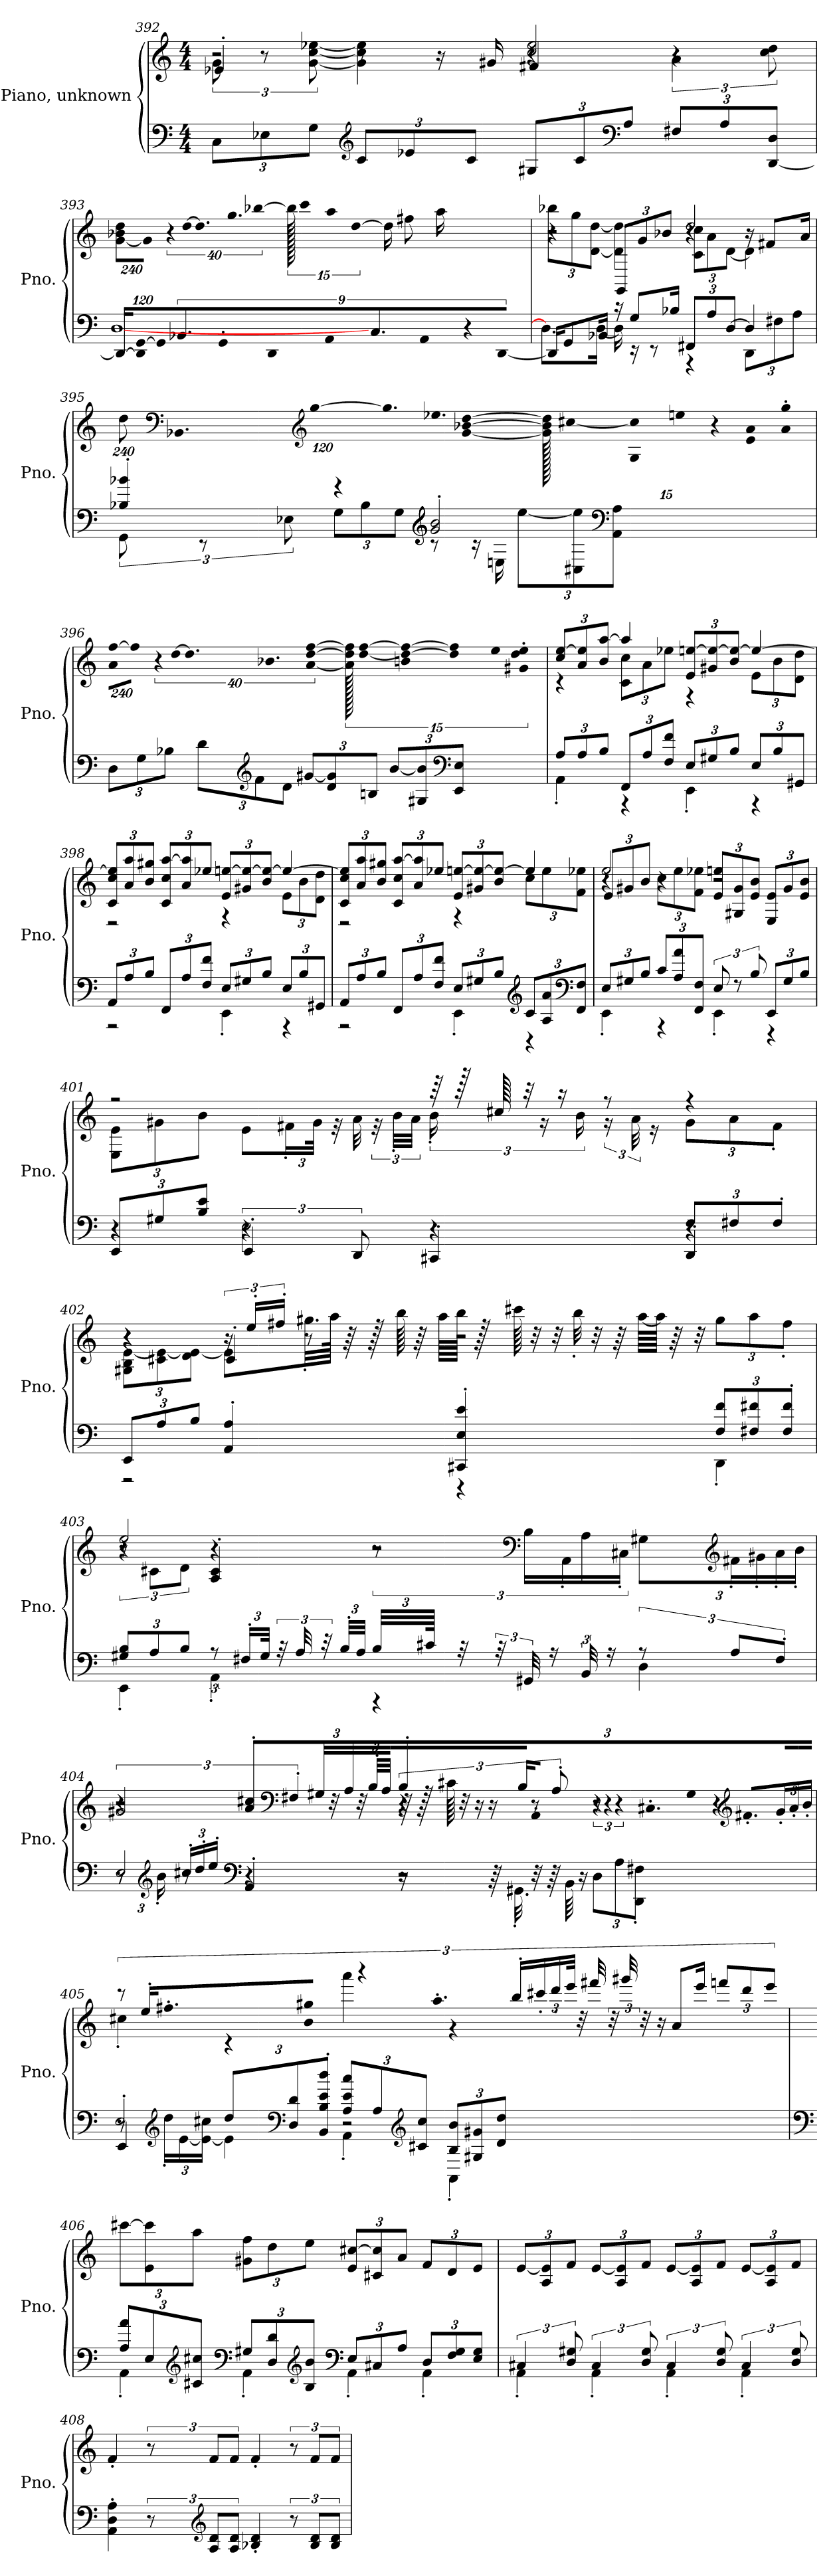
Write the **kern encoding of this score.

**kern	**kern
*part1	*part1
*staff2	*staff1
*I"Piano, unknown	*
*I'Pno.	*
*clefF4	*clefG2
*k[]	*k[]
*M4/4	*M4/4
*Xbrackettup	*
=392	=392
*	*^
*	*	*^
12C\L	2r	12g\	4e-X'/
12E-X\	.	12r	.
12G\J	.	[12g\ [12cc\ [12ee-X\	.
*clefG2	*	*	*
12c/L	.	4g\] 4cc\] 4ee-\]	8r
12e-X/	.	.	.
.	.	.	16r
12c/J	.	.	.
.	.	.	16g#X/
12G#X/L	2cc/ 2ee-/	4r	4f#X/
12c/	.	.	.
*clefF4	*	*	*
12A/J	.	.	.
12F#X/L	.	6a\	4r
12A/	.	.	.
[12DD/ 12D/J	.	12cc\ 12dd\	.
*	*v	*v	*v
!!LO:LB:g=z
=393	=393
*brackettup	*
*	*^
!LO:N:vis=16	!LO:N:vis=16	!
*^	*v	*v
1920%107DD/LL_	[1D	[1920%137g\ 1920%137b-X\ 1920%137dd\LL
!LO:N:vis=16	!	!
1920%107DD/] [1920%107GG/	.	.
!	!	!LO:N:vis=16
.	.	1920%137g\JJ]
!LO:N:vis=16	!	!
1920%107GG/J]	.	.
!	!	!LO:N:vis=32
.	.	640%23r
9.BB-X/	.	.
!	!	!LO:N:vis=32
.	.	[640%23dd\KLL
!	!	!LO:N:vis=16.
.	.	960%103dd\]
!	!	!LO:N:vis=16.
.	.	960%103gg\
!LO:N:vis=8	!	!
640%71GG'/	.	.
.	.	[240%17bb-X\J
!LO:N:vis=8	!	!
640%71DD/	.	.
.	.	1920bb-\]
*	*	*Xbrackettup
.	.	12ccc\L
!LO:N:vis=8	!	!
640%71AA/	.	.
.	.	12aa\
9.C/	.	.
.	.	[12dd\J
.	.	16dd\KL]
.	.	8ff#X\
!LO:N:vis=16	!	!
1920%107AA/Jk	.	.
!LO:N:vis=16	!	!
1920%107r	.	.
.	.	16aa\Jk
!LO:N:vis=16	!	!
[1920%107DD/	.	.
.	1920ryy	.
=394	=394	=394
*	*	*^
*	*	*	*^
16DD/KL]	8.D\L]	2r	12bb-X\L	4r
8GG/	.	.	.	.
.	.	.	12gg\	.
.	.	.	[12d\ [12dd\J	.
16BB-X/Jk	[16D\Jk	.	.	.
16r	16D\]	.	4d\] 4dd\]	12GG/L
8G/L	16r	.	.	.
.	.	.	.	12g/
.	8r	.	.	.
.	.	.	.	12b-X/J
16B-X/Jk	.	.	.	.
*Xbrackettup	*	*	*	*
12FF#X/L	4r	2dd/	12c\ 12cc\L	4r
12A/	.	.	12a\	.
[12D/J	.	.	[12d\J	.
4D/]	12DD\L	.	4d\]	16r
.	.	.	.	8f#X/L
.	12F#X\	.	.	.
.	12A\J	.	.	.
.	.	.	.	16a/Jk
*	*	*v	*v	*v
!!LO:LB:g=z
=395	=395	=395
*	*brackettup	*
*	*	*^
*	*	*	*^
!	!	!LO:N:vis=16	!	!
*	*	*v	*v	*v
4B-X/' 4b-X/'	12GG\	1920%137dd\LL
*	*	*clefF4
!	!	!LO:N:vis=16.
.	.	960%103BB-X\
.	12r	.
.	12E-X\	.
*	*	*clefG2
!	!	!LO:N:vis=32
.	.	[640%23gg\K
!	!	!LO:N:vis=16.
.	.	960%103gg\]
*	*Xbrackettup	*
4r	12G\L	.
!	!	!LO:N:vis=16.
.	.	960%103ee-X\
.	12B-\	.
.	12G\J	.
.	.	[240%17g\ [240%17b-X\ [240%17dd\J
*clefG2	*	*
2g/' 2b-/'	8r	1920g\] 1920b-\] 1920dd\]
.	.	[12cc#X/L
.	.	12G/ 12cc#/]
.	16r	.
.	.	12een/J
.	16En\	.
.	[12ee\L	.
*	*	*brackettup
.	.	12r
.	12C#X\ 12ee\]	.
.	.	12e\ 12a\L
*clefF4	*	*
.	12AA\ 12A\J	.
.	.	12a\' 12gg\'J
1920ryy	1920ryy	.
!!LO:LB:g=z
=396	=396	=396
!	!	!LO:N:vis=16
*v	*v	*
12D\L	1920%137a\ [1920%137ff\LL
!	!LO:N:vis=16
.	1920%137ff\JJ]
12G\	.
!	!LO:N:vis=32
.	640%23r
12B-X\J	.
!	!LO:N:vis=32
.	[640%23dd\KLL
!	!LO:N:vis=16.
.	960%103dd\]
12d\L	.
!	!LO:N:vis=16.
.	960%103b-X\
*clefG2	*
12f\	.
12d\J	.
.	[240%17a\ [240%17dd\ [240%17ff\J
[12g#X/L	1920a\] 1920dd\] 1920ff\]
.	[6dd\ [6ff\
12d/ 12g#/]	.
12Bn/J	.
.	12bn\ 12dd\_ 12ff\_L
[12b/L	.
.	12dd\] 12ff\]
12G#X/ 12b/]	.
.	12ee\
*clefF4	*
12EE/ 12E/J	.
.	12g#X\' 12dd\' 12ee\'J
1920ryy	.
=397	=397
*^	*
*	*	*Xbrackettup
*	*	*^
12A/L	4AA'\	12cc/ [12ee/L	4r
12A/	.	12a/ 12ee/]	.
12B/J	.	12b/ [12aa/J	.
12FF/L	4r	4aa/]	12c\ 12cc\L
12A/	.	.	12a\
12F/ 12f/J	.	.	12ee-X\J
12E/L	4EE'\	12e/ [12een/L	4r
12G#X/	.	12g#X/ 12ee/_	.
12B/J	.	12b/ 12ee/_J	.
12E/L	4r	4ee/_	12e\L
12B/	.	.	12b\
12GG#X/J	.	.	12d\ 12dd\J
!!LO:PB:g=z	!!
=398	=398	=398	=398
12AA/L	2r	12c/ 12cc/ 12ee/]L	2r
12A/	.	12a/ 12aa/	.
12B/J	.	12b/ 12gg#X/J	.
12FF/L	.	12c/ 12cc/ [12aa/L	.
12A/	.	12a/ 12aa/]	.
12F/ 12f/J	.	12ee-X/J	.
12E/L	4EE'\	12e/ [12een/L	4r
12G#X/	.	12g#X/ 12ee/_	.
12B/J	.	12b/ 12ee/_J	.
12E/L	4r	4ee/_	12e\L
12B/	.	.	12b\
12GG#X/J	.	.	12d\ 12dd\J
=399	=399	=399	=399
12AA/L	2r	12c/ 12cc/ 12ee/]L	2r
12A/	.	12a/ 12aa/	.
12B/J	.	12b/ 12gg#X/J	.
12FF/L	.	12c/ 12cc/ [12aa/L	.
12A/	.	12a/ 12aa/]	.
12F/ 12f/J	.	12ee-X/J	.
12E/L	4EE'\	12e/ [12een/L	4r
12G#X/	.	12g#X/ 12ee/_	.
12B/J	.	12b/ 12ee/_J	.
*clefG2	*	*	*
12c/L	4r	4ee/]	12cc\L
12A/ 12a/	.	.	12ee\
*clefF4	*	*	*
12FF/ 12F/J	.	.	12f\ 12ee-X\J
!!LO:LB:g=z
=400	=400	=400	=400
*	*	*	*^
12E/L	4EE'\	2ee/	4r	12e/L
12G#X/	.	.	.	12g#X/
12B/J	.	.	.	12b/J
12c/L	4r	.	12cc\L	4r
12A/ 12a/	.	.	12ee\	.
12FF/ 12F/J	.	.	12f\ 12ee-X\J	.
*brackettup	*	*	*	*
12E/	4EE'\	2r	2r	12e/ 12een/L
12r	.	.	.	12G#X/ 12g#/
12B/	.	.	.	12e/ 12b/J
*Xbrackettup	*	*	*	*
12EE/L	4r	.	.	12E/ 12e/L
12G#/	.	.	.	12g#/
12B/J	.	.	.	12e/ 12b/J
*	*	*	*v	*v
=401	=401	=401	=401
*	*^	*	*
12EE/L	4r	4r	2r	12E\ 12e\L
12G#X/	.	.	.	12g#X\
12B/ 12e/J	.	.	.	12b\J
*brackettup	*	*	*	*
6r	2E\	4EE'/	.	12e\L
.	.	.	.	24f#X'\L
*	*	*	*	*brackettup
.	.	.	.	48g#\JJk
.	.	.	.	48r
12DD/	.	.	.	48a\
.	.	.	.	48r
.	.	.	.	48b'\LLL
.	.	.	.	48a\JJJ
4r	.	4CC#X'/	64r	24b'\
.	.	.	128r	.
.	.	.	128cc#X/	.
.	.	.	32r	.
.	.	.	.	24r
.	.	.	16r	.
.	.	.	.	24b\
.	.	.	8r	24r
.	.	.	.	48a\
.	.	.	.	16r
*Xbrackettup	*	*	*	*Xbrackettup
12F/L	4r	4DD'/	4r	12g#\L
12F#X/	.	.	.	12a\
12F#'/J	.	.	.	12f#'\J
*	*v	*v	*	*
!!LO:LB:g=z
=402	=402	=402	=402
*	*	*	*^
12EE/L	2r	4r	12G#X\ 12B\ [12e\L	4r
12A/	.	.	12c#X\ 12e\_	.
12B/J	.	.	12d\ 12e\_J	.
*	*	*brackettup	*	*
4AA/' 4A/'	.	24r	8e\L]	4c#'/
.	.	24ee'/LL	.	.
.	.	24ff#X'/JJ	.	.
.	.	8r	32.gg#X'\LL	.
.	.	.	64aa\JJJk	.
.	.	.	64r	.
.	.	.	128r	.
.	.	.	128bb\	.
.	.	.	64r	.
.	.	.	64aa\LLLL	.
4CC#X/' 4E/' 4e/'	4r	2r	64bb\JJJJ	2r
.	.	.	128r	.
.	.	.	128ccc#X\	.
.	.	.	32r	.
.	.	.	32r	.
.	.	.	32bb'\	.
.	.	.	32r	.
.	.	.	64r	.
.	.	.	[64aa\LLLL	.
.	.	.	64aa\JJJJ]	.
.	.	.	64r	.
.	.	.	32r	.
*	*	*	*Xbrackettup	*
12F/ 12f/L	4DD'\	.	12gg#\L	.
12F#X/ 12f#X/	.	.	12aa\	.
12F#/' 12f#/'J	.	.	12ff#'\J	.
!!LO:LB:g=z	!!	!!
=403	=403	=403	=403	=403
*	*	*	*brackettup	*
12G#X/ 12B/L	4EE'\	2ee/	12r	4r
12A/	.	.	12c#X\L	.
12B/J	.	.	12d\J	.
*brackettup	*	*	*	*
12r	4AA'\	.	4r	4A/' 4c#/'
24F#X'/LL	.	.	.	.
48G#/JJk	.	.	.	.
48r	.	.	.	.
48A/	.	.	.	.
48r	.	.	.	.
48B'/LLL	.	.	.	.
48A/JJJ	.	.	.	.
*Xbrackettup	*	*	*	*
48B/LLL	4r	2r	12r	2r
96c#X/JJJk	.	.	.	.
32r	.	.	.	.
*brackettup	*	*	*	*
48r	.	.	.	.
*	*	*clefF4	*	*
48GG#X/	.	.	24B\LL	.
16r	.	.	.	.
*	*	*	*Xbrackettup	*
.	.	.	24AA'\	.
48BB/	.	.	24A\	.
16r	.	.	.	.
.	.	.	24C#X'\JJ	.
12r	4D\	.	12G#X\L	.
*	*	*clefG2	*	*
12A/L	.	.	24f#X'\L	.
.	.	.	24g#X'\	.
12F#'/J	.	.	24a'\	.
.	.	.	24b'\JJ	.
!!LO:LB:g=z	!!	!!
=404	=404	=404	=404	=404
*	*^	*	*	*
*	*	*	*	*	*brackettup
8r	12r	2E/	4r	2r	3g#X/
*clefG2	*	*	*	*	*
.	24b'\	.	.	.	.
*Xbrackettup	*	*	*	*	*
24cc#X'/LL	8r	.	.	.	.
24dd'/	.	.	.	.	.
24ee'/JJ	.	.	.	.	.
*clefF4	*	*	*	*	*
4AA'/	4r	.	8a/' 8cc#X/'L	.	.
*	*	*	*clefF4	*	*
.	.	.	.	.	6F#X'/
.	.	.	48G#X/Jkk	.	.
.	.	.	48r	.	.
.	.	.	48A/	.	.
.	.	.	48r	.	.
.	.	.	48B'/LLL	.	.
.	.	.	48A/JJJ	.	.
2r	16r	2r	24B'/	64r	6r
.	.	.	.	128r	.
.	.	.	.	128c#X\	.
.	.	.	.	32r	.
.	.	.	24r	.	.
.	64r	.	.	16r	.
.	32.GG#X'\	.	.	.	.
.	.	.	24B/LL	.	.
.	32r	.	16AA'/JJ	8r	.
.	64r	.	.	.	.
.	.	.	.	.	12A'/
.	64BB\	.	.	.	.
.	16r	.	64r	.	.
.	.	.	32.C#X'/	.	.
.	12D\L	.	16G#/	4r	12r
.	.	.	64r	.	.
*	*	*	*clefG2	*	*
.	.	.	32.f#X'/KLL	.	.
.	12A\	.	.	.	6r
*	*	*	*Xbrackettup	*	*
.	.	.	24g#'/	.	.
.	12DD\' 12F#X\'J	.	24a'/	.	.
.	.	.	24b'/JJ	.	.
*	*	*	*v	*v	*v
!!LO:LB:g=z
=405	=405	=405	=405
*	*	*	*brackettup
*	*	*	*^
4EE/	8r	2E'/	12r	4cc#X'\
.	.	.	24ee'/LL	.
*clefG2	*	*	*	*
.	24dd'\LL	.	32.ff#X'/L	.
.	[24e\	.	.	.
.	.	.	64b/ 64gg#X/JJJk	.
.	.	.	64r	.
.	.	.	32.aa'/	.
.	24e\_ 24cc#X\JJ	.	.	.
*	*	*	*Xbrackettup	*
12dd/L	4e\]	.	24bb'/LL	4r
.	.	.	24ccc#X'/	.
*clefF4	*	*	*	*
12D/ 12d/	.	.	24ddd'/	.
*	*	*	*brackettup	*
.	.	.	48eee/JJk	.
.	.	.	48r	.
12BB/' 12B/' 12e/' 12dd/'J	.	.	48fff#X/	.
.	.	.	48r	.
.	.	.	48ggg#X/	.
.	.	.	48r	.
12A/ 12e/ 12cc#/L	4AA'\	2r	16r	4aaa\
.	.	.	8a/L	.
12A/	.	.	.	.
*clefG2	*	*	*	*
12c#X/ 12cc#/J	.	.	.	.
.	.	.	16eee/Jk	.
*	*	*	*Xbrackettup	*
12B/ 12b/L	4AA'\	.	12fffn/L	4r
12G#X/ 12g#X/	.	.	12ddd/	.
12d/ 12dd/J	.	.	12eee/J	.
*v	*v	*v	*	*
*	*v	*v
!!LO:PB:g=z
=406	=406
*clefF4	*
*^	*
12A/ 12a/L	4AA'\	[12ccc#X\L
12E/	.	12e\ 12ccc#\]
*clefG2	*	*
12c#X/ 12cc#X/J	.	12aa\J
*clefF4	*	*
12G#X/L	4AA'\	12g#X\ 12ff\L
12D/ 12d/	.	12dd\
*clefG2	*	*
12B/ 12b/J	.	12ee\J
*clefF4	*	*
12E/L	4AA'\	12e/ [12cc#X/L
12C#X/	.	12c#X/ 12cc#/]
12A/J	.	12a/J
12D/L	4AA'\	12f/L
12F/ 12G#/	.	12d/
12E/ 12G#/J	.	12e/J
=407	=407	=407
*brackettup	*	*
6C#X/	4AA'\	[12e/L
.	.	12A/ 12e/]
12D/ 12G#X/	.	12f/J
6C#/	4AA'\	[12e/L
.	.	12A/ 12e/]
12D/ 12G#/	.	12f/J
6C#/	4AA'\	[12e/L
.	.	12A/ 12e/]
12D/ 12G#/	.	12f/J
6C#/	4AA'\	[12e/L
.	.	12A/ 12e/]
12D/ 12G#/	.	12f/J
*v	*v	*
!!LO:LB:g=z
=408	=408
4AA\' 4D\' 4A\'	4f'/
*	*brackettup
12r	12r
*clefG2	*
12A/ 12d/L	12f/L
12A/ 12d/J	12f/J
4B-X/' 4d/'	4f'/
12r	12r
12B-/ 12d/L	12f/L
12B-/ 12d/J	12f/J
=	=
*-	*-
